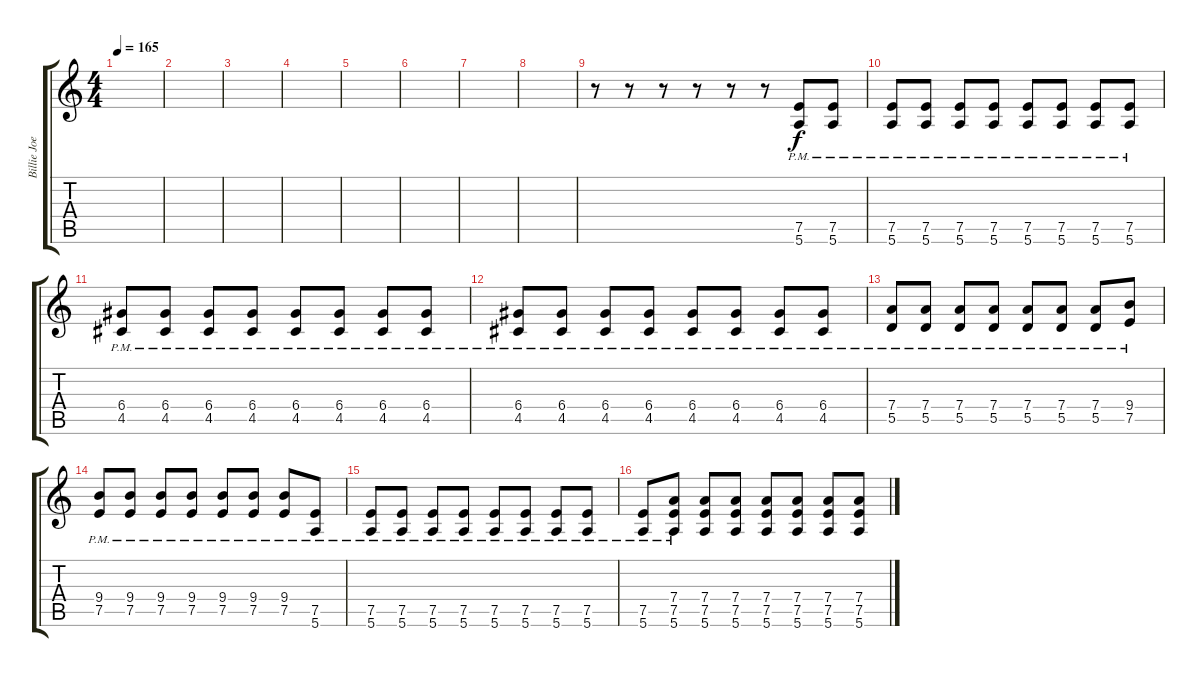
\track ("Billie Joe Armstrong" "Billie Joe") {instrument overdrivenguitar}
\staff {score tabs}
\tuning (E4 B3 G3 D3 A2 E2) {hide}
\ts (4 4)
\tempo 165
\clef g2
\ks c
|
|
|
|
|
|
|
|
r.8 r.8 r.8 r.8 r.8 r.8 (7.5{pm} 5.6{pm}).8{volume 12 balance 14} (7.5{pm} 5.6{pm}).8 |
(7.5{pm} 5.6{pm}).8 (7.5{pm} 5.6{pm}).8 (7.5{pm} 5.6{pm}).8 (7.5{pm} 5.6{pm}).8 (7.5{pm} 5.6{pm}).8 (7.5{pm} 5.6{pm}).8 (7.5{pm} 5.6{pm}).8 (7.5{pm} 5.6{pm}).8 |
(6.4{pm} 4.5{pm}).8 (6.4{pm} 4.5{pm}).8 (6.4{pm} 4.5{pm}).8 (6.4{pm} 4.5{pm}).8 (6.4{pm} 4.5{pm}).8 (6.4{pm} 4.5{pm}).8 (6.4{pm} 4.5{pm}).8 (6.4{pm} 4.5{pm}).8 |
(6.4{pm} 4.5{pm}).8 (6.4{pm} 4.5{pm}).8 (6.4{pm} 4.5{pm}).8 (6.4{pm} 4.5{pm}).8 (6.4{pm} 4.5{pm}).8 (6.4{pm} 4.5{pm}).8 (6.4{pm} 4.5{pm}).8 (6.4{pm} 4.5{pm}).8 |
(7.4{pm} 5.5{pm}).8 (7.4{pm} 5.5{pm}).8 (7.4{pm} 5.5{pm}).8 (7.4{pm} 5.5{pm}).8 (7.4{pm} 5.5{pm}).8 (7.4{pm} 5.5{pm}).8 (7.4{pm} 5.5{pm}).8 (9.4{pm} 7.5{pm}).8 |
(9.4{pm} 7.5{pm}).8 (9.4{pm} 7.5{pm}).8 (9.4{pm} 7.5{pm}).8 (9.4{pm} 7.5{pm}).8 (9.4{pm} 7.5{pm}).8 (9.4{pm} 7.5{pm}).8 (9.4 7.5{pm}).8 (7.5{pm} 5.6).8 |
(7.5{pm} 5.6{pm}).8 (7.5{pm} 5.6{pm}).8 (7.5{pm} 5.6{pm}).8 (7.5{pm} 5.6{pm}).8 (7.5{pm} 5.6{pm}).8 (7.5{pm} 5.6{pm}).8 (7.5{pm} 5.6{pm}).8 (7.5{pm} 5.6{pm}).8 |
(7.5{pm} 5.6{pm}).8 (7.4 7.5{pm} 5.6).8 (7.4 7.5 5.6).8 (7.4 7.5 5.6).8 (7.4 7.5 5.6).8 (7.4 7.5 5.6).8 (7.4 7.5 5.6).8 (7.4 7.5 5.6).8
